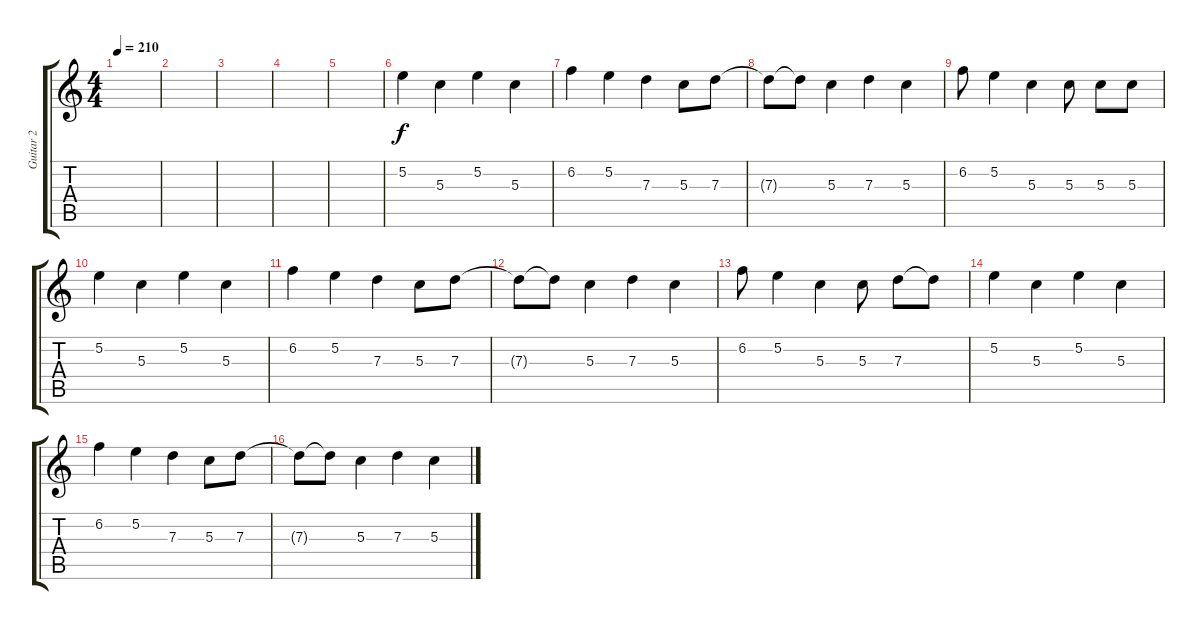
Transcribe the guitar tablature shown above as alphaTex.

\track ("Guitar 2" "Guitar 2") {instrument electricguitarclean}
\staff {score tabs}
\tuning (E4 B3 G3 D3 A2 E2) {hide}
\ts (4 4)
\tempo 210
\clef g2
\ks c
|
|
|
|
|
5.2.4{volume 13 balance 8 instrument distortionguitar} 5.3.4 5.2.4 5.3.4 |
6.2.4 5.2.4 7.3.4 5.3.8 7.3.8 |
7.3{t}.8 7.3{t}.8 5.3.4 7.3.4 5.3.4 |
6.2.8 5.2.4 5.3.4 5.3.8 5.3.8 5.3.8 |
5.2.4 5.3.4 5.2.4 5.3.4 |
6.2.4 5.2.4 7.3.4 5.3.8 7.3.8 |
7.3{t}.8 7.3{t}.8 5.3.4 7.3.4 5.3.4 |
6.2.8 5.2.4 5.3.4 5.3.8 7.3.8 7.3{t}.8 |
5.2.4{volume 13 balance 8 instrument distortionguitar} 5.3.4 5.2.4 5.3.4 |
6.2.4 5.2.4 7.3.4 5.3.8 7.3.8 |
7.3{t}.8 7.3{t}.8 5.3.4 7.3.4 5.3.4
